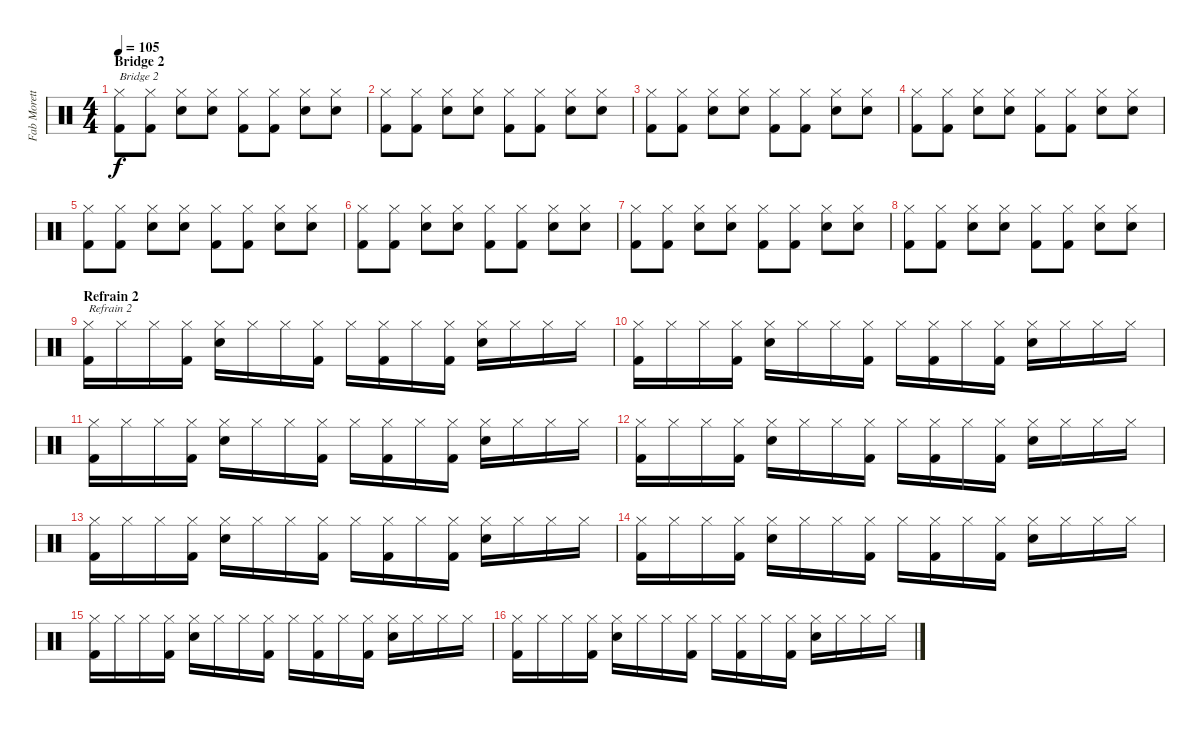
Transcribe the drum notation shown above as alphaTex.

\track ("Fab Moretti" "Fab Morett") {instrument percussion}
\staff {score}
\articulation defaults
\ts (4 4)
\section ("" "Bridge 2")
\tempo 105
\clef neutral
\ks c
("Hi-Hat (closed)" "Kick (hit) 2").8{txt "Bridge 2" dy f} ("Hi-Hat (closed)" "Kick (hit) 2").8 ("Hi-Hat (closed)" "Snare (hit) 2").8 ("Hi-Hat (closed)" "Snare (hit) 2").8 ("Hi-Hat (closed)" "Kick (hit) 2").8 ("Hi-Hat (closed)" "Kick (hit) 2").8 ("Hi-Hat (closed)" "Snare (hit) 2").8 ("Hi-Hat (closed)" "Snare (hit) 2").8 |
("Hi-Hat (closed)" "Kick (hit) 2").8 ("Hi-Hat (closed)" "Kick (hit) 2").8 ("Hi-Hat (closed)" "Snare (hit) 2").8 ("Hi-Hat (closed)" "Snare (hit) 2").8 ("Hi-Hat (closed)" "Kick (hit) 2").8 ("Hi-Hat (closed)" "Kick (hit) 2").8 ("Hi-Hat (closed)" "Snare (hit) 2").8 ("Hi-Hat (closed)" "Snare (hit) 2").8 |
("Hi-Hat (closed)" "Kick (hit) 2").8 ("Hi-Hat (closed)" "Kick (hit) 2").8 ("Hi-Hat (closed)" "Snare (hit) 2").8 ("Hi-Hat (closed)" "Snare (hit) 2").8 ("Hi-Hat (closed)" "Kick (hit) 2").8 ("Hi-Hat (closed)" "Kick (hit) 2").8 ("Hi-Hat (closed)" "Snare (hit) 2").8 ("Hi-Hat (closed)" "Snare (hit) 2").8 |
("Hi-Hat (closed)" "Kick (hit) 2").8 ("Hi-Hat (closed)" "Kick (hit) 2").8 ("Hi-Hat (closed)" "Snare (hit) 2").8 ("Hi-Hat (closed)" "Snare (hit) 2").8 ("Hi-Hat (closed)" "Kick (hit) 2").8 ("Hi-Hat (closed)" "Kick (hit) 2").8 ("Hi-Hat (closed)" "Snare (hit) 2").8 ("Hi-Hat (closed)" "Snare (hit) 2").8 |
("Hi-Hat (closed)" "Kick (hit) 2").8 ("Hi-Hat (closed)" "Kick (hit) 2").8 ("Hi-Hat (closed)" "Snare (hit) 2").8 ("Hi-Hat (closed)" "Snare (hit) 2").8 ("Hi-Hat (closed)" "Kick (hit) 2").8 ("Hi-Hat (closed)" "Kick (hit) 2").8 ("Hi-Hat (closed)" "Snare (hit) 2").8 ("Hi-Hat (closed)" "Snare (hit) 2").8 |
("Hi-Hat (closed)" "Kick (hit) 2").8 ("Hi-Hat (closed)" "Kick (hit) 2").8 ("Hi-Hat (closed)" "Snare (hit) 2").8 ("Hi-Hat (closed)" "Snare (hit) 2").8 ("Hi-Hat (closed)" "Kick (hit) 2").8 ("Hi-Hat (closed)" "Kick (hit) 2").8 ("Hi-Hat (closed)" "Snare (hit) 2").8 ("Hi-Hat (closed)" "Snare (hit) 2").8 |
("Hi-Hat (closed)" "Kick (hit) 2").8 ("Hi-Hat (closed)" "Kick (hit) 2").8 ("Hi-Hat (closed)" "Snare (hit) 2").8 ("Hi-Hat (closed)" "Snare (hit) 2").8 ("Hi-Hat (closed)" "Kick (hit) 2").8 ("Hi-Hat (closed)" "Kick (hit) 2").8 ("Hi-Hat (closed)" "Snare (hit) 2").8 ("Hi-Hat (closed)" "Snare (hit) 2").8 |
("Hi-Hat (closed)" "Kick (hit) 2").8 ("Hi-Hat (closed)" "Kick (hit) 2").8 ("Hi-Hat (closed)" "Snare (hit) 2").8 ("Hi-Hat (closed)" "Snare (hit) 2").8 ("Hi-Hat (closed)" "Kick (hit) 2").8 ("Hi-Hat (closed)" "Kick (hit) 2").8 ("Hi-Hat (closed)" "Snare (hit) 2").8 ("Hi-Hat (closed)" "Snare (hit) 2").8 |
\section ("" "Refrain 2")
("Hi-Hat (closed)" "Kick (hit) 2").16{txt "Refrain 2"} "Hi-Hat (closed)".16 "Hi-Hat (closed)".16 ("Hi-Hat (closed)" "Kick (hit) 2").16 ("Hi-Hat (closed)" "Snare (hit) 2").16 "Hi-Hat (closed)".16 "Hi-Hat (closed)".16 ("Hi-Hat (closed)" "Kick (hit) 2").16 "Hi-Hat (closed)".16 ("Hi-Hat (closed)" "Kick (hit) 2").16 "Hi-Hat (closed)".16 ("Hi-Hat (closed)" "Kick (hit) 2").16 ("Hi-Hat (closed)" "Snare (hit) 2").16 "Hi-Hat (closed)".16 "Hi-Hat (closed)".16 "Hi-Hat (closed)".16 |
("Hi-Hat (closed)" "Kick (hit) 2").16 "Hi-Hat (closed)".16 "Hi-Hat (closed)".16 ("Hi-Hat (closed)" "Kick (hit) 2").16 ("Hi-Hat (closed)" "Snare (hit) 2").16 "Hi-Hat (closed)".16 "Hi-Hat (closed)".16 ("Hi-Hat (closed)" "Kick (hit) 2").16 "Hi-Hat (closed)".16 ("Hi-Hat (closed)" "Kick (hit) 2").16 "Hi-Hat (closed)".16 ("Hi-Hat (closed)" "Kick (hit) 2").16 ("Hi-Hat (closed)" "Snare (hit) 2").16 "Hi-Hat (closed)".16 "Hi-Hat (closed)".16 "Hi-Hat (closed)".16 |
("Hi-Hat (closed)" "Kick (hit) 2").16 "Hi-Hat (closed)".16 "Hi-Hat (closed)".16 ("Hi-Hat (closed)" "Kick (hit) 2").16 ("Hi-Hat (closed)" "Snare (hit) 2").16 "Hi-Hat (closed)".16 "Hi-Hat (closed)".16 ("Hi-Hat (closed)" "Kick (hit) 2").16 "Hi-Hat (closed)".16 ("Hi-Hat (closed)" "Kick (hit) 2").16 "Hi-Hat (closed)".16 ("Hi-Hat (closed)" "Kick (hit) 2").16 ("Hi-Hat (closed)" "Snare (hit) 2").16 "Hi-Hat (closed)".16 "Hi-Hat (closed)".16 "Hi-Hat (closed)".16 |
("Hi-Hat (closed)" "Kick (hit) 2").16 "Hi-Hat (closed)".16 "Hi-Hat (closed)".16 ("Hi-Hat (closed)" "Kick (hit) 2").16 ("Hi-Hat (closed)" "Snare (hit) 2").16 "Hi-Hat (closed)".16 "Hi-Hat (closed)".16 ("Hi-Hat (closed)" "Kick (hit) 2").16 "Hi-Hat (closed)".16 ("Hi-Hat (closed)" "Kick (hit) 2").16 "Hi-Hat (closed)".16 ("Hi-Hat (closed)" "Kick (hit) 2").16 ("Hi-Hat (closed)" "Snare (hit) 2").16 "Hi-Hat (closed)".16 "Hi-Hat (closed)".16 "Hi-Hat (closed)".16 |
("Hi-Hat (closed)" "Kick (hit) 2").16 "Hi-Hat (closed)".16 "Hi-Hat (closed)".16 ("Hi-Hat (closed)" "Kick (hit) 2").16 ("Hi-Hat (closed)" "Snare (hit) 2").16 "Hi-Hat (closed)".16 "Hi-Hat (closed)".16 ("Hi-Hat (closed)" "Kick (hit) 2").16 "Hi-Hat (closed)".16 ("Hi-Hat (closed)" "Kick (hit) 2").16 "Hi-Hat (closed)".16 ("Hi-Hat (closed)" "Kick (hit) 2").16 ("Hi-Hat (closed)" "Snare (hit) 2").16 "Hi-Hat (closed)".16 "Hi-Hat (closed)".16 "Hi-Hat (closed)".16 |
("Hi-Hat (closed)" "Kick (hit) 2").16 "Hi-Hat (closed)".16 "Hi-Hat (closed)".16 ("Hi-Hat (closed)" "Kick (hit) 2").16 ("Hi-Hat (closed)" "Snare (hit) 2").16 "Hi-Hat (closed)".16 "Hi-Hat (closed)".16 ("Hi-Hat (closed)" "Kick (hit) 2").16 "Hi-Hat (closed)".16 ("Hi-Hat (closed)" "Kick (hit) 2").16 "Hi-Hat (closed)".16 ("Hi-Hat (closed)" "Kick (hit) 2").16 ("Hi-Hat (closed)" "Snare (hit) 2").16 "Hi-Hat (closed)".16 "Hi-Hat (closed)".16 "Hi-Hat (closed)".16 |
("Hi-Hat (closed)" "Kick (hit) 2").16 "Hi-Hat (closed)".16 "Hi-Hat (closed)".16 ("Hi-Hat (closed)" "Kick (hit) 2").16 ("Hi-Hat (closed)" "Snare (hit) 2").16 "Hi-Hat (closed)".16 "Hi-Hat (closed)".16 ("Hi-Hat (closed)" "Kick (hit) 2").16 "Hi-Hat (closed)".16 ("Hi-Hat (closed)" "Kick (hit) 2").16 "Hi-Hat (closed)".16 ("Hi-Hat (closed)" "Kick (hit) 2").16 ("Hi-Hat (closed)" "Snare (hit) 2").16 "Hi-Hat (closed)".16 "Hi-Hat (closed)".16 "Hi-Hat (closed)".16 |
("Hi-Hat (closed)" "Kick (hit) 2").16 "Hi-Hat (closed)".16 "Hi-Hat (closed)".16 ("Hi-Hat (closed)" "Kick (hit) 2").16 ("Hi-Hat (closed)" "Snare (hit) 2").16 "Hi-Hat (closed)".16 "Hi-Hat (closed)".16 ("Hi-Hat (closed)" "Kick (hit) 2").16 "Hi-Hat (closed)".16 ("Hi-Hat (closed)" "Kick (hit) 2").16 "Hi-Hat (closed)".16 ("Hi-Hat (closed)" "Kick (hit) 2").16 ("Hi-Hat (closed)" "Snare (hit) 2").16 "Hi-Hat (closed)".16 "Hi-Hat (closed)".16 "Hi-Hat (closed)".16
